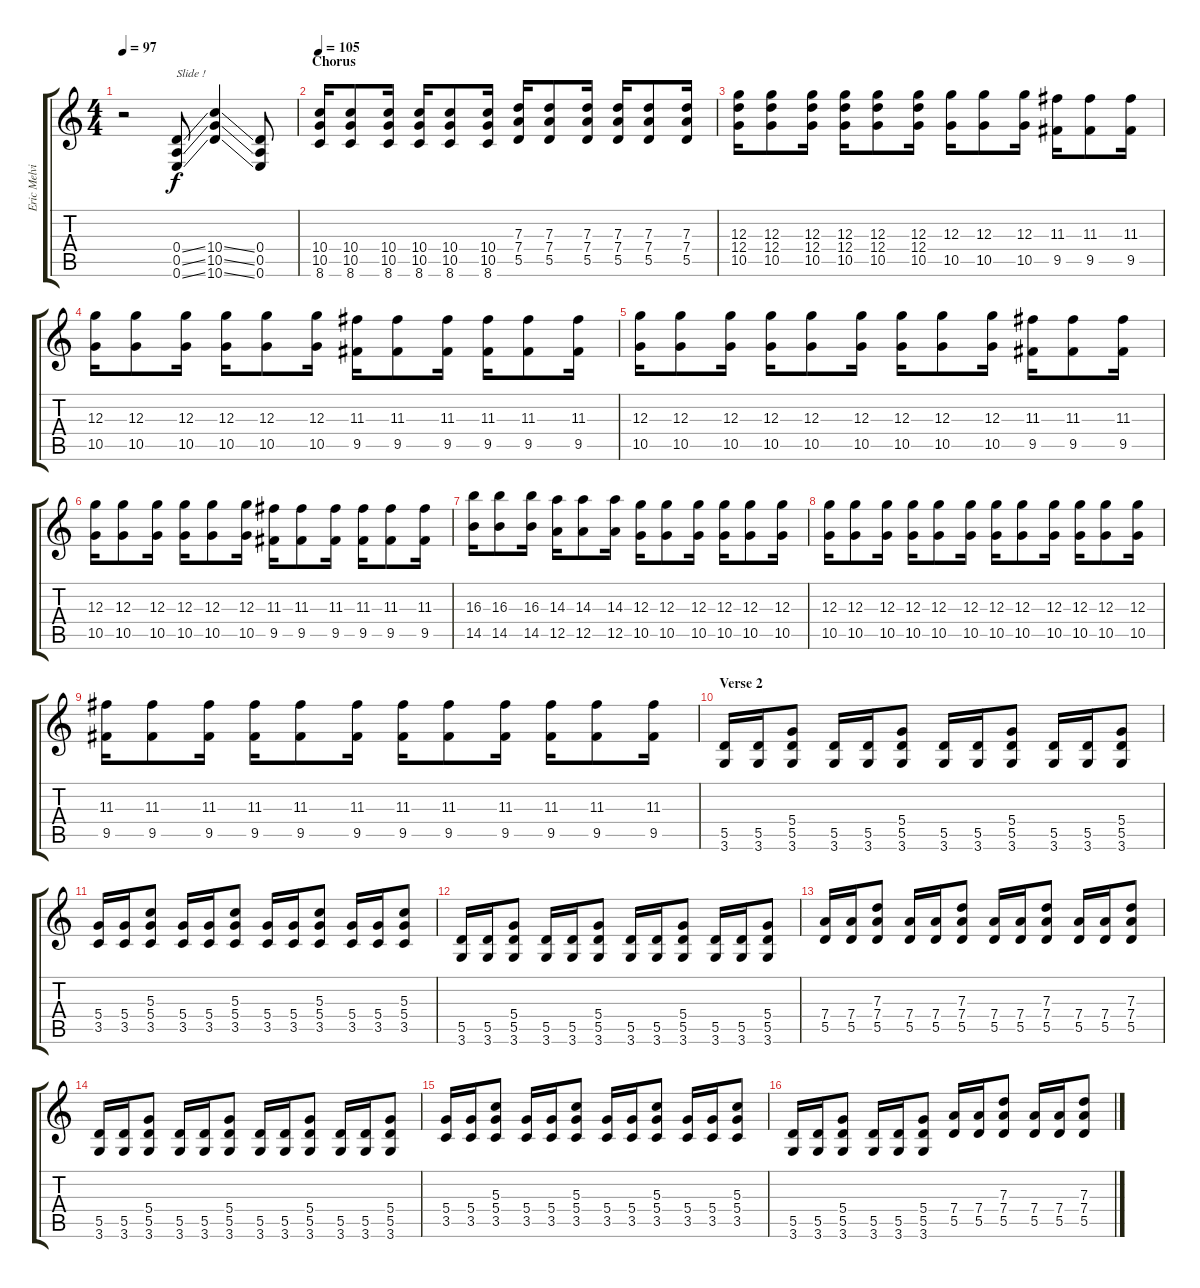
\track ("Eric Melvin" "Eric Melvi") {instrument overdrivenguitar}
\staff {score tabs}
\tuning (E4 B3 G3 D3 A2 E2) {hide}
\ts (4 4)
\tempo 97
\clef g2
\ks c
r.2{dy f} (0.4{ss} 0.5{ss} 0.6{ss}).8{txt "Slide !"} (10.4{ss} 10.5{ss} 10.6{ss}).4 (0.4 0.5 0.6).8 |
\section ("" "Chorus")
\tempo 105
(10.4 10.5 8.6).16 (10.4 10.5 8.6).8 (10.4 10.5 8.6).16 (10.4 10.5 8.6).16 (10.4 10.5 8.6).8 (10.4 10.5 8.6).16 (7.3 7.4 5.5).16 (7.3 7.4 5.5).8 (7.3 7.4 5.5).16 (7.3 7.4 5.5).16 (7.3 7.4 5.5).8 (7.3 7.4 5.5).16 |
(12.3 12.4 10.5).16 (12.3 12.4 10.5).8 (12.3 12.4 10.5).16 (12.3 12.4 10.5).16 (12.3 12.4 10.5).8 (12.3 12.4 10.5).16 (12.3 10.5).16 (12.3 10.5).8 (12.3 10.5).16 (11.3 9.5).16 (11.3 9.5).8 (11.3 9.5).16 |
(12.3 10.5).16 (12.3 10.5).8 (12.3 10.5).16 (12.3 10.5).16 (12.3 10.5).8 (12.3 10.5).16 (11.3 9.5).16 (11.3 9.5).8 (11.3 9.5).16 (11.3 9.5).16 (11.3 9.5).8 (11.3 9.5).16 |
(12.3 10.5).16 (12.3 10.5).8 (12.3 10.5).16 (12.3 10.5).16 (12.3 10.5).8 (12.3 10.5).16 (12.3 10.5).16 (12.3 10.5).8 (12.3 10.5).16 (11.3 9.5).16 (11.3 9.5).8 (11.3 9.5).16 |
(12.3 10.5).16 (12.3 10.5).8 (12.3 10.5).16 (12.3 10.5).16 (12.3 10.5).8 (12.3 10.5).16 (11.3 9.5).16 (11.3 9.5).8 (11.3 9.5).16 (11.3 9.5).16 (11.3 9.5).8 (11.3 9.5).16 |
(16.3 14.5).16 (16.3 14.5).8 (16.3 14.5).16 (14.3 12.5).16 (14.3 12.5).8 (14.3 12.5).16 (12.3 10.5).16 (12.3 10.5).8 (12.3 10.5).16 (12.3 10.5).16 (12.3 10.5).8 (12.3 10.5).16 |
(12.3 10.5).16 (12.3 10.5).8 (12.3 10.5).16 (12.3 10.5).16 (12.3 10.5).8 (12.3 10.5).16 (12.3 10.5).16 (12.3 10.5).8 (12.3 10.5).16 (12.3 10.5).16 (12.3 10.5).8 (12.3 10.5).16 |
(11.3 9.5).16 (11.3 9.5).8 (11.3 9.5).16 (11.3 9.5).16 (11.3 9.5).8 (11.3 9.5).16 (11.3 9.5).16 (11.3 9.5).8 (11.3 9.5).16 (11.3 9.5).16 (11.3 9.5).8 (11.3 9.5).16 |
\section ("" "Verse 2")
(5.5 3.6).16{volume 11 instrument electricguitarmuted} (5.5 3.6).16 (5.4 5.5 3.6).8{volume 14 instrument overdrivenguitar} (5.5 3.6).16{volume 11 instrument electricguitarmuted} (5.5 3.6).16 (5.4 5.5 3.6).8{volume 14 instrument overdrivenguitar} (5.5 3.6).16{volume 11 instrument electricguitarmuted} (5.5 3.6).16 (5.4 5.5 3.6).8{volume 14 instrument overdrivenguitar} (5.5 3.6).16{volume 11 instrument electricguitarmuted} (5.5 3.6).16 (5.4 5.5 3.6).8{volume 14 instrument overdrivenguitar} |
(5.4 3.5).16{volume 11 instrument electricguitarmuted} (5.4 3.5).16 (5.3 5.4 3.5).8{volume 14 instrument overdrivenguitar} (5.4 3.5).16{volume 11 instrument electricguitarmuted} (5.4 3.5).16 (5.3 5.4 3.5).8{volume 14 instrument overdrivenguitar} (5.4 3.5).16{volume 11 instrument electricguitarmuted} (5.4 3.5).16 (5.3 5.4 3.5).8{volume 14 instrument overdrivenguitar} (5.4 3.5).16{volume 11 instrument electricguitarmuted} (5.4 3.5).16 (5.3 5.4 3.5).8{volume 14 instrument overdrivenguitar} |
(5.5 3.6).16{volume 11 instrument electricguitarmuted} (5.5 3.6).16 (5.4 5.5 3.6).8{volume 14 instrument overdrivenguitar} (5.5 3.6).16{volume 11 instrument electricguitarmuted} (5.5 3.6).16 (5.4 5.5 3.6).8{volume 14 instrument overdrivenguitar} (5.5 3.6).16{volume 11 instrument electricguitarmuted} (5.5 3.6).16 (5.4 5.5 3.6).8{volume 14 instrument overdrivenguitar} (5.5 3.6).16{volume 11 instrument electricguitarmuted} (5.5 3.6).16 (5.4 5.5 3.6).8{volume 14 instrument overdrivenguitar} |
(7.4 5.5).16{volume 11 instrument electricguitarmuted} (7.4 5.5).16 (7.3 7.4 5.5).8{volume 14 instrument overdrivenguitar} (7.4 5.5).16{volume 11 instrument electricguitarmuted} (7.4 5.5).16 (7.3 7.4 5.5).8{volume 14 instrument overdrivenguitar} (7.4 5.5).16{volume 11 instrument electricguitarmuted} (7.4 5.5).16 (7.3 7.4 5.5).8{volume 14 instrument overdrivenguitar} (7.4 5.5).16{volume 11 instrument electricguitarmuted} (7.4 5.5).16 (7.3 7.4 5.5).8{volume 14 instrument overdrivenguitar} |
(5.5 3.6).16{volume 11 instrument electricguitarmuted} (5.5 3.6).16 (5.4 5.5 3.6).8{volume 14 instrument overdrivenguitar} (5.5 3.6).16{volume 11 instrument electricguitarmuted} (5.5 3.6).16 (5.4 5.5 3.6).8{volume 14 instrument overdrivenguitar} (5.5 3.6).16{volume 11 instrument electricguitarmuted} (5.5 3.6).16 (5.4 5.5 3.6).8{volume 14 instrument overdrivenguitar} (5.5 3.6).16{volume 11 instrument electricguitarmuted} (5.5 3.6).16 (5.4 5.5 3.6).8{volume 14 instrument overdrivenguitar} |
(5.4 3.5).16{volume 11 instrument electricguitarmuted} (5.4 3.5).16 (5.3 5.4 3.5).8{volume 14 instrument overdrivenguitar} (5.4 3.5).16{volume 11 instrument electricguitarmuted} (5.4 3.5).16 (5.3 5.4 3.5).8{volume 14 instrument overdrivenguitar} (5.4 3.5).16{volume 11 instrument electricguitarmuted} (5.4 3.5).16 (5.3 5.4 3.5).8{volume 14 instrument overdrivenguitar} (5.4 3.5).16{volume 11 instrument electricguitarmuted} (5.4 3.5).16 (5.3 5.4 3.5).8{volume 14 instrument overdrivenguitar} |
(5.5 3.6).16{volume 11 instrument electricguitarmuted} (5.5 3.6).16 (5.4 5.5 3.6).8{volume 14 instrument overdrivenguitar} (5.5 3.6).16{volume 11 instrument electricguitarmuted} (5.5 3.6).16 (5.4 5.5 3.6).8{volume 14 instrument overdrivenguitar} (7.4 5.5).16{volume 11 instrument electricguitarmuted} (7.4 5.5).16 (7.3 7.4 5.5).8{volume 14 instrument overdrivenguitar} (7.4 5.5).16{volume 11 instrument electricguitarmuted} (7.4 5.5).16 (7.3 7.4 5.5).8{volume 14 instrument overdrivenguitar}
